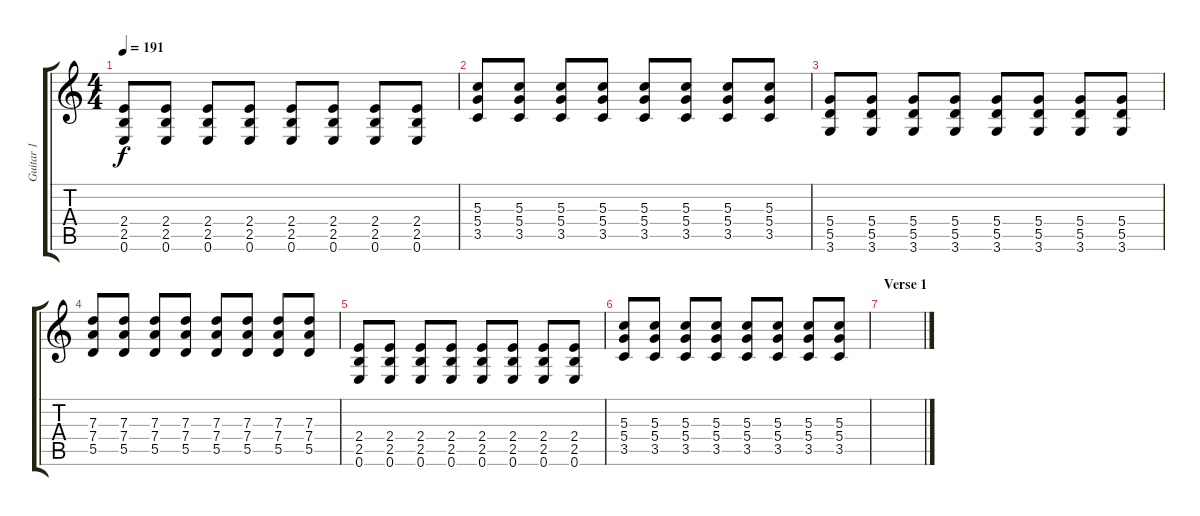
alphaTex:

\track ("Guitar 1" "Guitar 1") {instrument distortionguitar}
\staff {score tabs}
\tuning (E4 B3 G3 D3 A2 E2) {hide}
\ts (4 4)
\tempo 191
\clef g2
\ks c
(2.4 2.5 0.6).8{dy f} (2.4 2.5 0.6).8 (2.4 2.5 0.6).8 (2.4 2.5 0.6).8 (2.4 2.5 0.6).8 (2.4 2.5 0.6).8 (2.4 2.5 0.6).8 (2.4 2.5 0.6).8 |
(5.3 5.4 3.5).8 (5.3 5.4 3.5).8 (5.3 5.4 3.5).8 (5.3 5.4 3.5).8 (5.3 5.4 3.5).8 (5.3 5.4 3.5).8 (5.3 5.4 3.5).8 (5.3 5.4 3.5).8 |
(5.4 5.5 3.6).8 (5.4 5.5 3.6).8 (5.4 5.5 3.6).8 (5.4 5.5 3.6).8 (5.4 5.5 3.6).8 (5.4 5.5 3.6).8 (5.4 5.5 3.6).8 (5.4 5.5 3.6).8 |
(7.3 7.4 5.5).8 (7.3 7.4 5.5).8 (7.3 7.4 5.5).8 (7.3 7.4 5.5).8 (7.3 7.4 5.5).8 (7.3 7.4 5.5).8 (7.3 7.4 5.5).8 (7.3 7.4 5.5).8 |
(2.4 2.5 0.6).8 (2.4 2.5 0.6).8 (2.4 2.5 0.6).8 (2.4 2.5 0.6).8 (2.4 2.5 0.6).8 (2.4 2.5 0.6).8 (2.4 2.5 0.6).8 (2.4 2.5 0.6).8 |
(5.3 5.4 3.5).8 (5.3 5.4 3.5).8 (5.3 5.4 3.5).8 (5.3 5.4 3.5).8 (5.3 5.4 3.5).8 (5.3 5.4 3.5).8 (5.3 5.4 3.5).8 (5.3 5.4 3.5).8 |
\section ("" "Verse 1")
